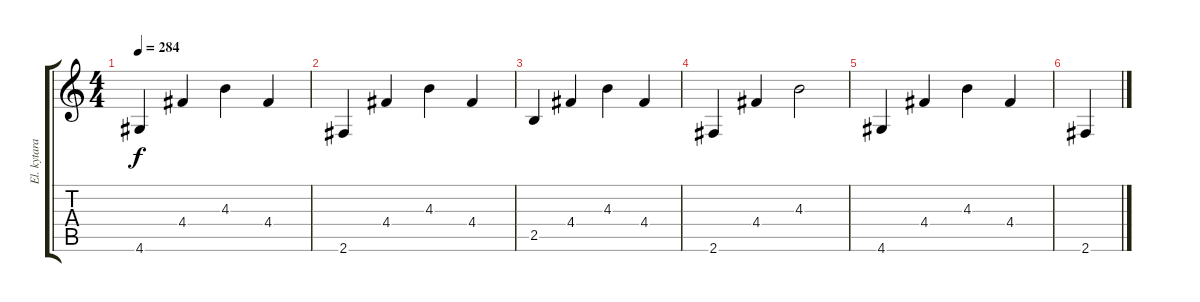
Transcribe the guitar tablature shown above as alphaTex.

\track ("El. kytara 2" "El. kytara") {instrument electricguitarclean}
\staff {score tabs}
\tuning (E4 B3 G3 D3 A2 E2) {hide}
\ts (4 4)
\tempo 284
\clef g2
\ks c
4.6.4{dy f} 4.4.4 4.3.4 4.4.4 |
2.6.4 4.4.4 4.3.4 4.4.4 |
2.5.4 4.4.4 4.3.4 4.4.4 |
2.6.4 4.4.4 4.3.2 |
4.6.4 4.4.4 4.3.4 4.4.4 |
2.6.4
